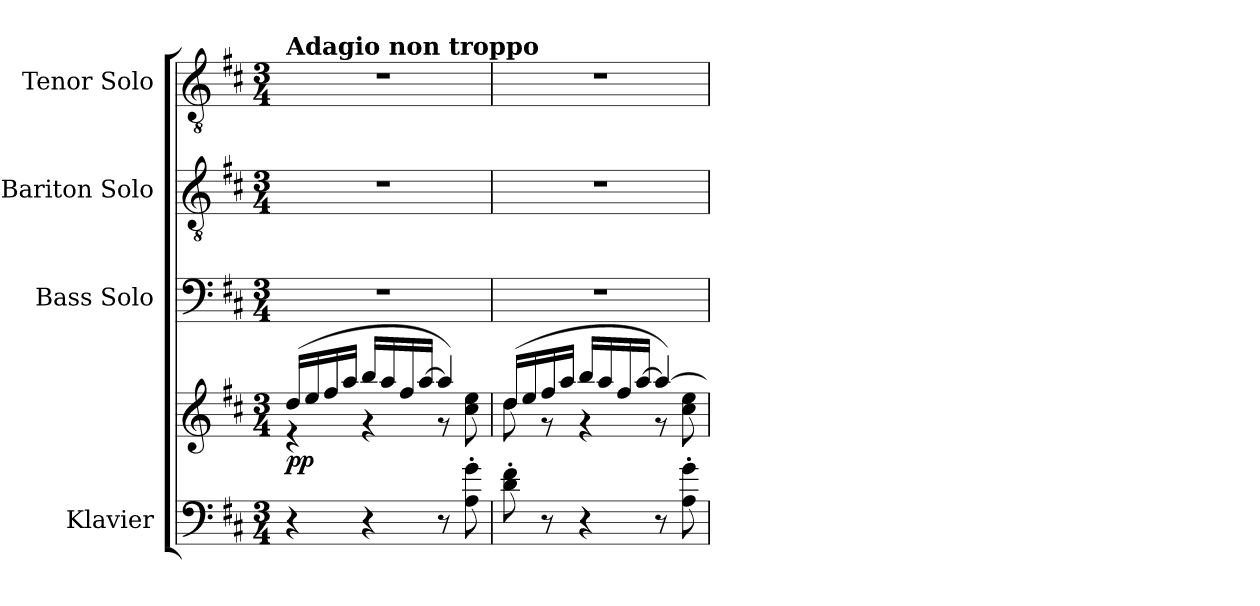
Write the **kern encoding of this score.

**kern	**kern	**dynam	**kern	**kern	**kern
*part4	*part4	*part4	*part3	*part2	*part1
*staff5	*staff4	*staff4/5	*staff3	*staff2	*staff1
*I"Klavier	*	*	*I"Bass Solo	*I"Bariton Solo	*I"Tenor Solo
*	*	*	*I'B S	*I'B r S	*I'T S
*clefF4	*clefG2	*	*clefF4	*clefGv2	*clefGv2
*k[f#c#]	*k[f#c#]	*	*k[f#c#]	*k[f#c#]	*k[f#c#]
*M3/4	*M3/4	*	*M3/4	*M3/4	*M3/4
*MM60	*MM60	*	*MM60	*MM60	*MM60
=1	=1	=1	=1	=1	=1
*	*^	*	*	*	*
!	!	!	!	!	!	!LO:TX:a:B:t=Adagio non troppo
!	!	!	!LO:DY:b	!	!	!
4r	(16dd/LL	4r	pp	2.r	2.r	2.r
.	16ee/	.	.	.	.	.
.	16ff#/	.	.	.	.	.
.	16aa/JJ	.	.	.	.	.
4r	16bb/LL	4r	.	.	.	.
.	16aa/	.	.	.	.	.
.	16ff#/	.	.	.	.	.
.	[16aa/JJ	.	.	.	.	.
8r	4aa/])	8r	.	.	.	.
8A\' 8g\'	.	8cc#\ 8ee\	.	.	.	.
=2	=2	=2	=2	=2	=2	=2
8d\' 8f#\'	(16dd/LL	8dd\	.	2.r	2.r	2.r
.	16ee/	.	.	.	.	.
8r	16ff#/	8r	.	.	.	.
.	16aa/JJ	.	.	.	.	.
4r	16bb/LL	4r	.	.	.	.
.	16aa/	.	.	.	.	.
.	16ff#/	.	.	.	.	.
.	[16aa/JJ	.	.	.	.	.
8r	4aa/_)	8r	.	.	.	.
8A\' 8g\'	.	8cc#\ 8ee\	.	.	.	.
*	*v	*v	*	*	*	*
=	=	=	=	=	=
*-	*-	*-	*-	*-	*-
